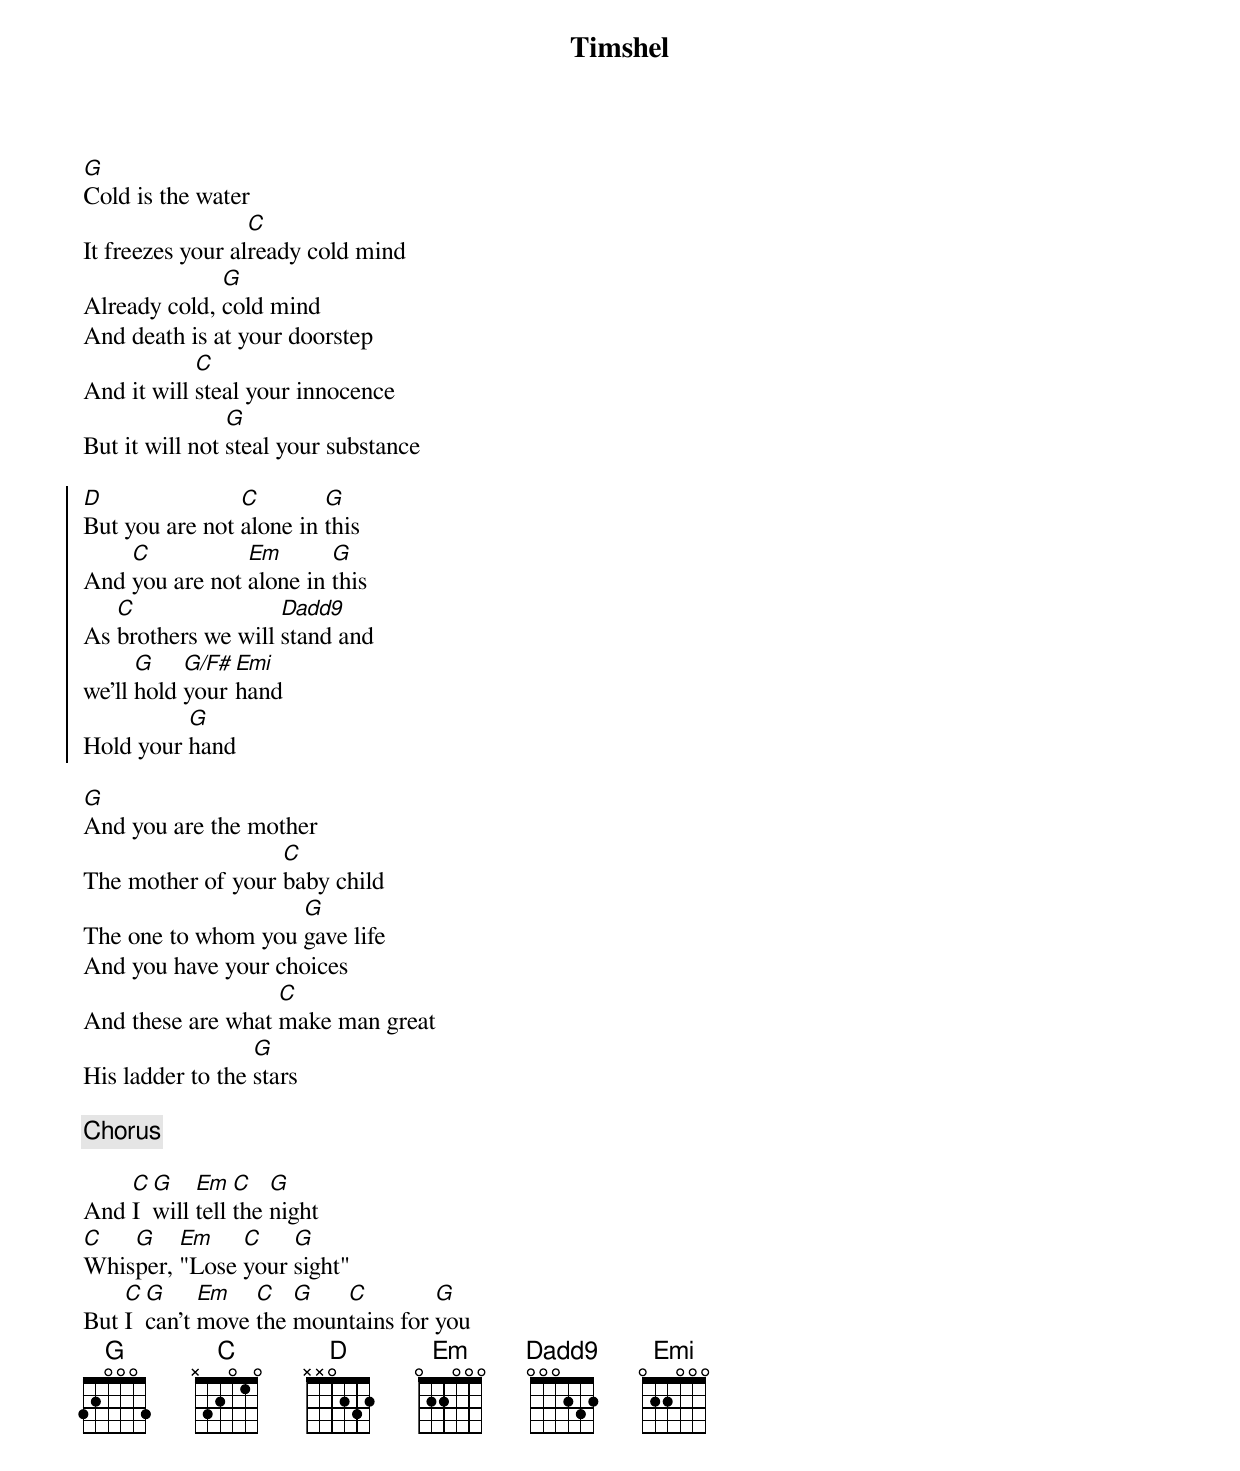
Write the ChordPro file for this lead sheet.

{title: Timshel}
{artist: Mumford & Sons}
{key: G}
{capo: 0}
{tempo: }
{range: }
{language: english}
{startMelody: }
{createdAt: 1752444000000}
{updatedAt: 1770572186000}
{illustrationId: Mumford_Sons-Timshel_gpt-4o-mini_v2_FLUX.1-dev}
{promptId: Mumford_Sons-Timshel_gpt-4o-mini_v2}

{start_of_verse}
[G]Cold is the water
It freezes your al[C]ready cold mind
Already cold, [G]cold mind
And death is at your doorstep
And it will [C]steal your innocence
But it will not [G]steal your substance
{end_of_verse}

{start_of_chorus}
[D]But you are not [C]alone in [G]this
And [C]you are not [Em]alone in [G]this
As [C]brothers we will [Dadd9]stand and
we'll [G]hold [G/F#]your [Emi]hand
Hold your [G]hand
{end_of_chorus}

{start_of_verse}
[G]And you are the mother
The mother of your [C]baby child
The one to whom you [G]gave life
And you have your choices
And these are what [C]make man great
His ladder to the [G]stars
{end_of_verse}

{chorus}

{start_of_bridge}
And [C]I [G]will [Em]tell [C]the [G]night
[C]Whis[G]per, [Em]"Lose [C]your [G]sight"
But [C]I [G]can't [Em]move [C]the [G]moun[C]tains for [G]you
{end_of_bridge}
